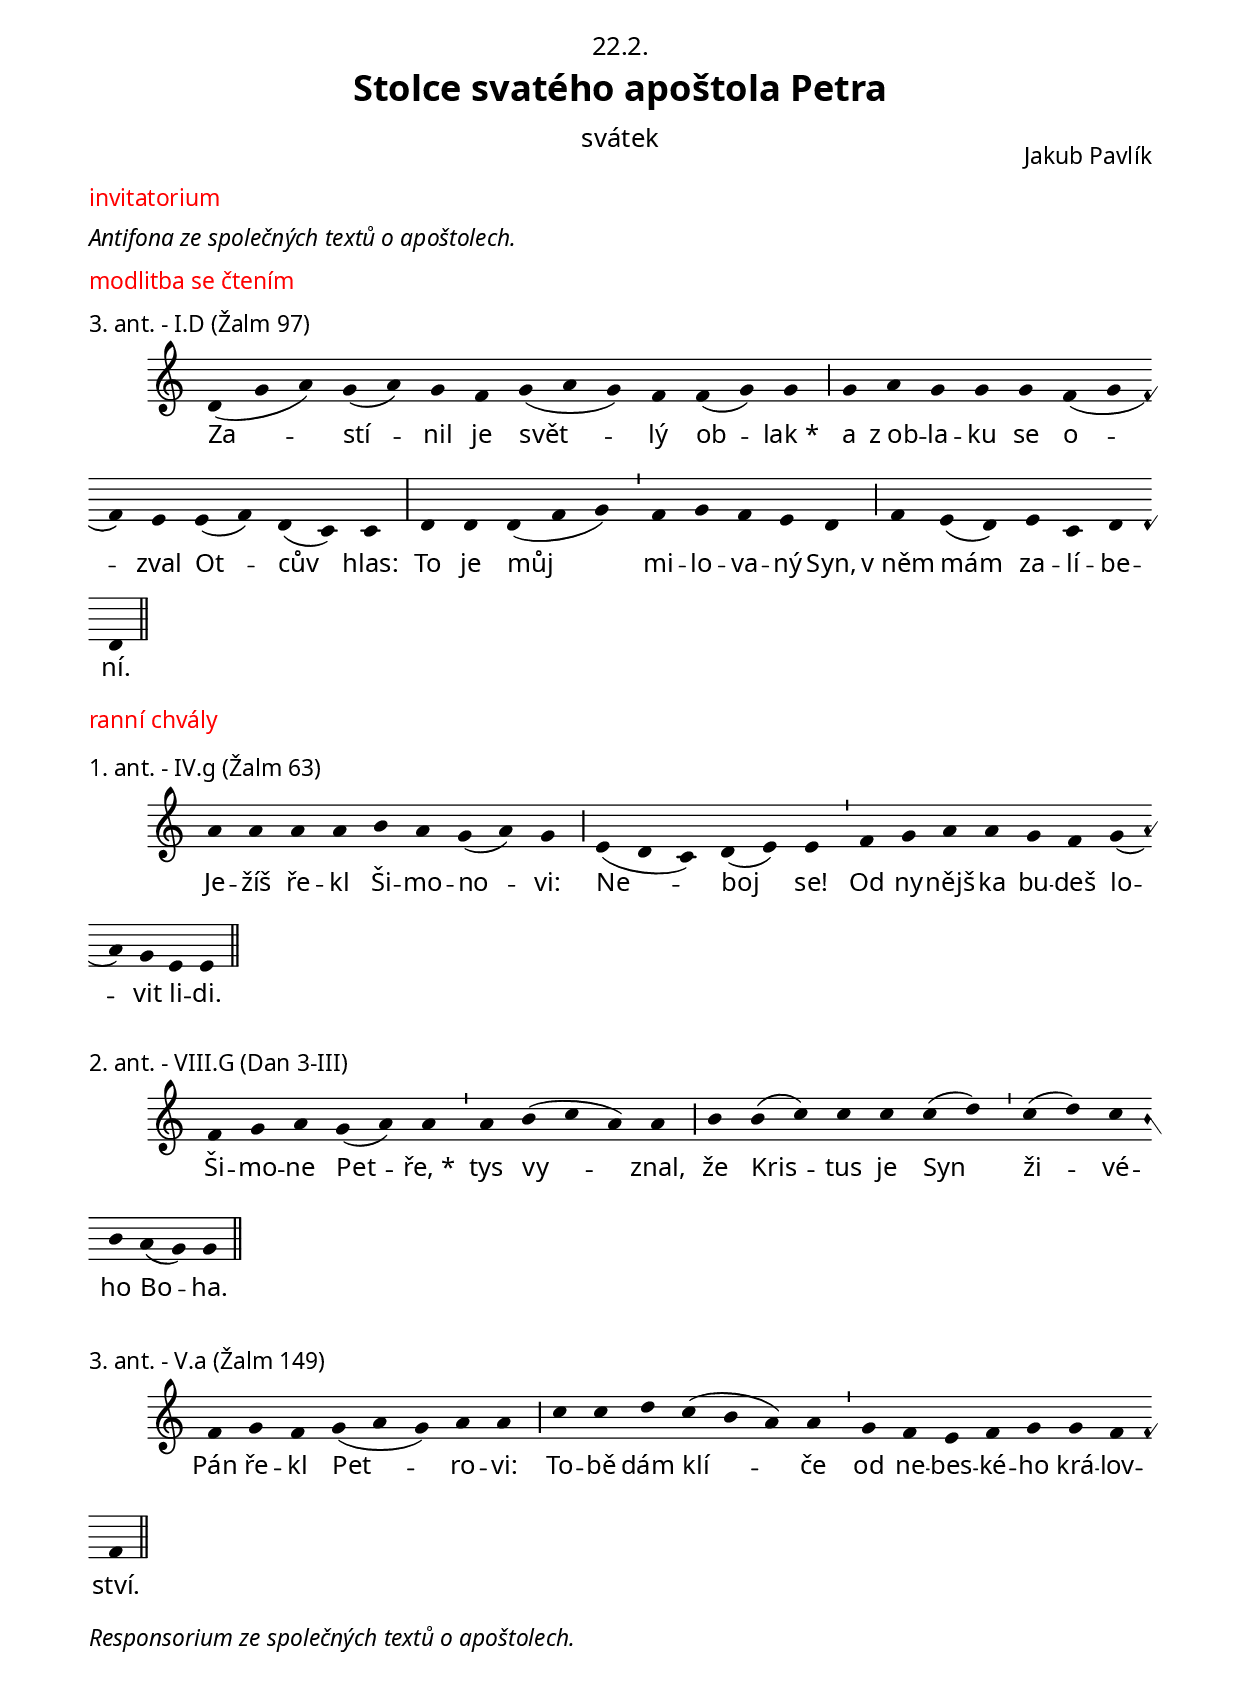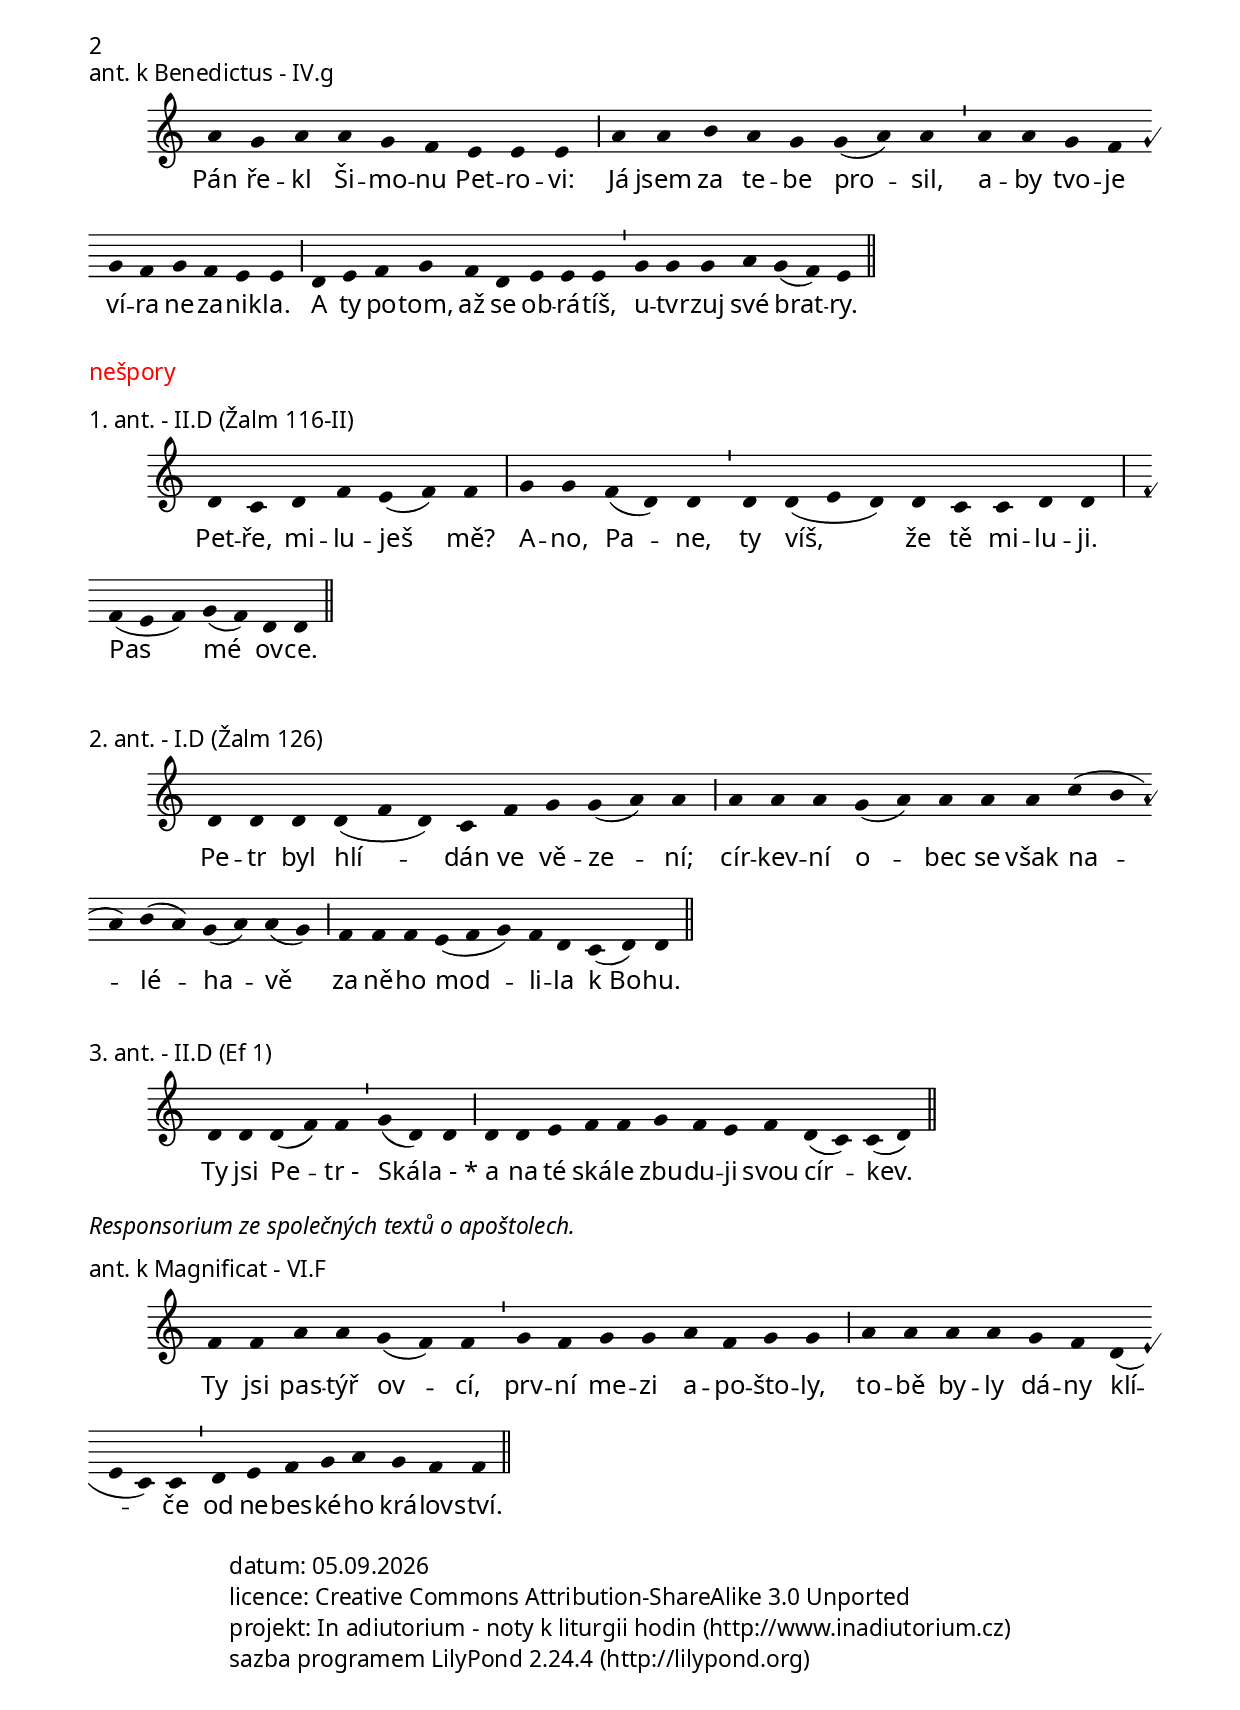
\version "2.16.0"

\include "../spolecne.ly"
\include "../dilyresponsorii.ly"

\header {
  title = \markup\titleSvatek 
            "Stolce svatého apoštola Petra" 
            svátek 
            22.2.
  composer = "Jakub Pavlík"
}

\markup {\nadpisHodinka {"invitatorium"}}

\markup\italic{Antifona ze společných textů o apoštolech.}

\markup {\nadpisHodinka {"modlitba se čtením"}}

\score {
  \relative c' {
    \choralniRezim
    
  }
  \addlyrics {
    Pe -- tr ře -- kl shro -- máž -- dě -- né -- mu li -- du:
    Je -- ží -- še, pů -- vod -- ce ži -- vo -- ta,
    jste vy -- da -- li na smrt,
    a -- le Bůh ho vzkří -- sil
    a po -- vý -- šil do své slá -- vy.
  }
  \header {
    quid = "1. ant."
    modus = ""
    differentia = "" 
    psalmus = "Žalm 19A"
    id = ""
    piece = \markup {\sestavTitulek}
  }
}

\score {
  \relative c' {
    \choralniRezim
    
  }
  \addlyrics {
    Pán po -- slal své -- ho an -- dě -- la
    a vy -- tr -- hl mě z_He -- ro -- do -- vých ru -- kou.
  }
  \header {
    quid = "2. ant."
    modus = ""
    differentia = "" 
    psalmus = "Žalm 64"
    id = ""
    piece = \markup {\sestavTitulek}
  }
}

\score {
  \relative c' {
    \choralniRezim
    d4( g a) g( a) g f g( a g) f f( g) g \barMaior
    g a g g g f( g f) e e( f) d( c) c \barMax
    d d d( f g) \barMin f g f e d \barMaior
    f e( d) e c d d \barFinalis
  }
  \addlyrics {
    Za -- stí -- nil je svět -- lý ob -- lak_*
    a z_ob -- la -- ku se o -- zval Ot -- cův hlas:
    To je můj mi -- lo -- va -- ný Syn,
    v_něm mám za -- lí -- be -- ní.
  }
  \header {
    quid = "3. ant."
    modus = "I"
    differentia = "D" 
    psalmus = "Žalm 97"
    id = ""
    fial = "sanktoral/0806promenenipane.ly#2ne-a2"
    piece = \markup {\sestavTitulek}
  }
}

\markup {\nadpisHodinka {"ranní chvály"}}

\score {
  \relative c'' {
    \choralniRezim
    a4 a a a b a g( a) g \barMaior
    e( d c) d( e) e \barMin
    f g a a g f g( a) g e e \barFinalis
  }
  \addlyrics {
    Je -- žíš ře -- kl Ši -- mo -- no -- vi:
    Ne -- boj se!
    Od ny -- nějš -- ka bu -- deš lo -- vit li -- di.
  }
  \header {
    quid = "1. ant."
    modus = "IV"
    differentia = "g"
    psalmus = "Žalm 63"
    fial = "fial://antifony/mezidobi_nedeleC_02_10.ly#ne5c-ne2-mag"
    id = ""
    piece = \markup {\sestavTitulek}
  }
}

\score {
  \relative c' {
    \choralniRezim
    f4 g a g( a) a \barMin
    a b( c a) a \barMaior b b( c) c c c( d) \barMin c( d) c b a( g) g \barFinalis
  }
  \addlyrics {
    Ši -- mo -- ne Pet -- ře,_*
    tys vy -- znal, že Kris -- tus je Syn ži -- vé -- ho Bo -- ha.
  }
  \header {
    quid = "2. ant."
    modus = "VIII"
    differentia = "G" 
    psalmus = "Dan 3-III"
    fial = "fial://sanktoral/0629petraapavla.ly#1ne-a1"
    id = ""
    piece = \markup {\sestavTitulek}
  }
}

\score {
  \relative c' {
    \choralniRezim
    f4 g f g( a g) a a \barMaior
    c c d c( b a) a \barMin
    g f e f g g f f \barFinalis
  }
  \addlyrics {
    Pán ře -- kl Pet -- ro -- vi:
    To -- bě dám klí -- če
    od ne -- bes -- ké -- ho krá -- lov -- ství.
  }
  \header {
    quid = "3. ant."
    modus = "V"
    differentia = "a" 
    psalmus = "Žalm 149"
    id = ""
    piece = \markup {\sestavTitulek}
  }
}

\markup\italic{Responsorium ze společných textů o apoštolech.}

\score {
  \relative c'' {
    \choralniRezim
    a4 g a a g f e e e \barMaior
    a a b a g g( a) a \barMin
    a a g f g f g f e e \barMaior
    d e f g f d e e e \barMin
    g g g a g( f) e \barFinalis
  }
  \addlyrics {
    Pán ře -- kl Ši -- mo -- nu Pet -- ro -- vi:
    Já jsem za te -- be pro -- sil,
    a -- by tvo -- je ví -- ra ne -- za -- nik -- la.
    A ty po -- tom,  až se ob -- rá -- tíš,
    u -- tvr -- zuj své brat -- ry.
  }
  \header {
    quid = "ant. k Benedictus"
    modus = "IV"
    differentia = "g" 
    psalmus = ""
    id = ""
    fons = "kousek z: Petra a Pavla, 2. nesp., 1. a."
    piece = \markup {\sestavTitulekBezZalmu}
  }
}

\markup {\nadpisHodinka {"nešpory"}}

\score {
  \relative c' {
    \choralniRezim
    d4 c d f e( f) f \barMax
    g g f( d) d \barMin d d( e d) d c c d d \barMax
    f( e f) g( f) d d \barFinalis
  }
  \addlyrics {
    Pet -- ře, mi -- lu -- ješ mě?
    A -- no, Pa -- ne, ty víš, že tě mi -- lu -- ji.
    Pas 
    %mo -- je 
    mé ov -- ce.
  }
  \header {
    quid = "1. ant."
    modus = "II"
    differentia = "D" 
    psalmus = "Žalm 116-II"
    id = ""
    piece = \markup {\sestavTitulek}
  }
}

\score {
  \relative c' {
    \choralniRezim
    d4 d d d( f d) c f g g( a) a \barMaior
    a a a g( a) a a a \bar "" c( b a) b( a) g( a) a( g) \barMaior
    f f f e( f g) f d c( d) d \barFinalis
  }
  \addlyrics {
    Pe -- tr byl hlí -- dán ve vě -- ze -- ní;
    cír -- kev -- ní o -- bec se však na -- lé -- ha -- vě 
    za ně -- ho mod -- li -- la k_Bo -- hu. 
  }
  \header {
    quid = "2. ant."
    modus = "I"
    differentia = "D" 
    psalmus = "Žalm 126"
    id = ""
    piece = \markup {\sestavTitulek}
  }
}

\score {
  \relative c' {
    \choralniRezim
    d4 d d( f) f \barMin g( d) d \barMaior
    d d e f f g f e f d( c) c( d) \barFinalis
  }
  \addlyrics {
    Ty jsi Pe -- tr_- Ská -- la_-_*
    a na té ská -- le zbu -- du -- ji svou cír -- kev.
  }
  \header {
    quid = "3. ant."
    modus = "II"
    differentia = "D" 
    psalmus = "Ef 1"
    fial = "fial://sanktoral/0629petraapavla.ly#1ne-a2"
    id = ""
    piece = \markup {\sestavTitulek}
  }
}

\markup\italic{Responsorium ze společných textů o apoštolech.}

\score {
  \relative c' {
    \choralniRezim
    f4 f a a g( f) f \barMin
    g f g g a f g g \barMaior
    a a a a g f d( e c) c \barMin
    d e f g a g f f \barFinalis
  }
  \addlyrics {
    Ty jsi pas -- týř ov -- cí,
    prv -- ní me -- zi a -- po -- što -- ly,
    to -- bě by -- ly dá -- ny klí -- če
    od ne -- bes -- ké -- ho krá -- lov -- ství.
  }
  \header {
    quid = "ant. k Magnificat"
    modus = "VI"
    differentia = "F" 
    psalmus = ""
    id = ""
    piece = \markup {\sestavTitulekBezZalmu}
  }
}